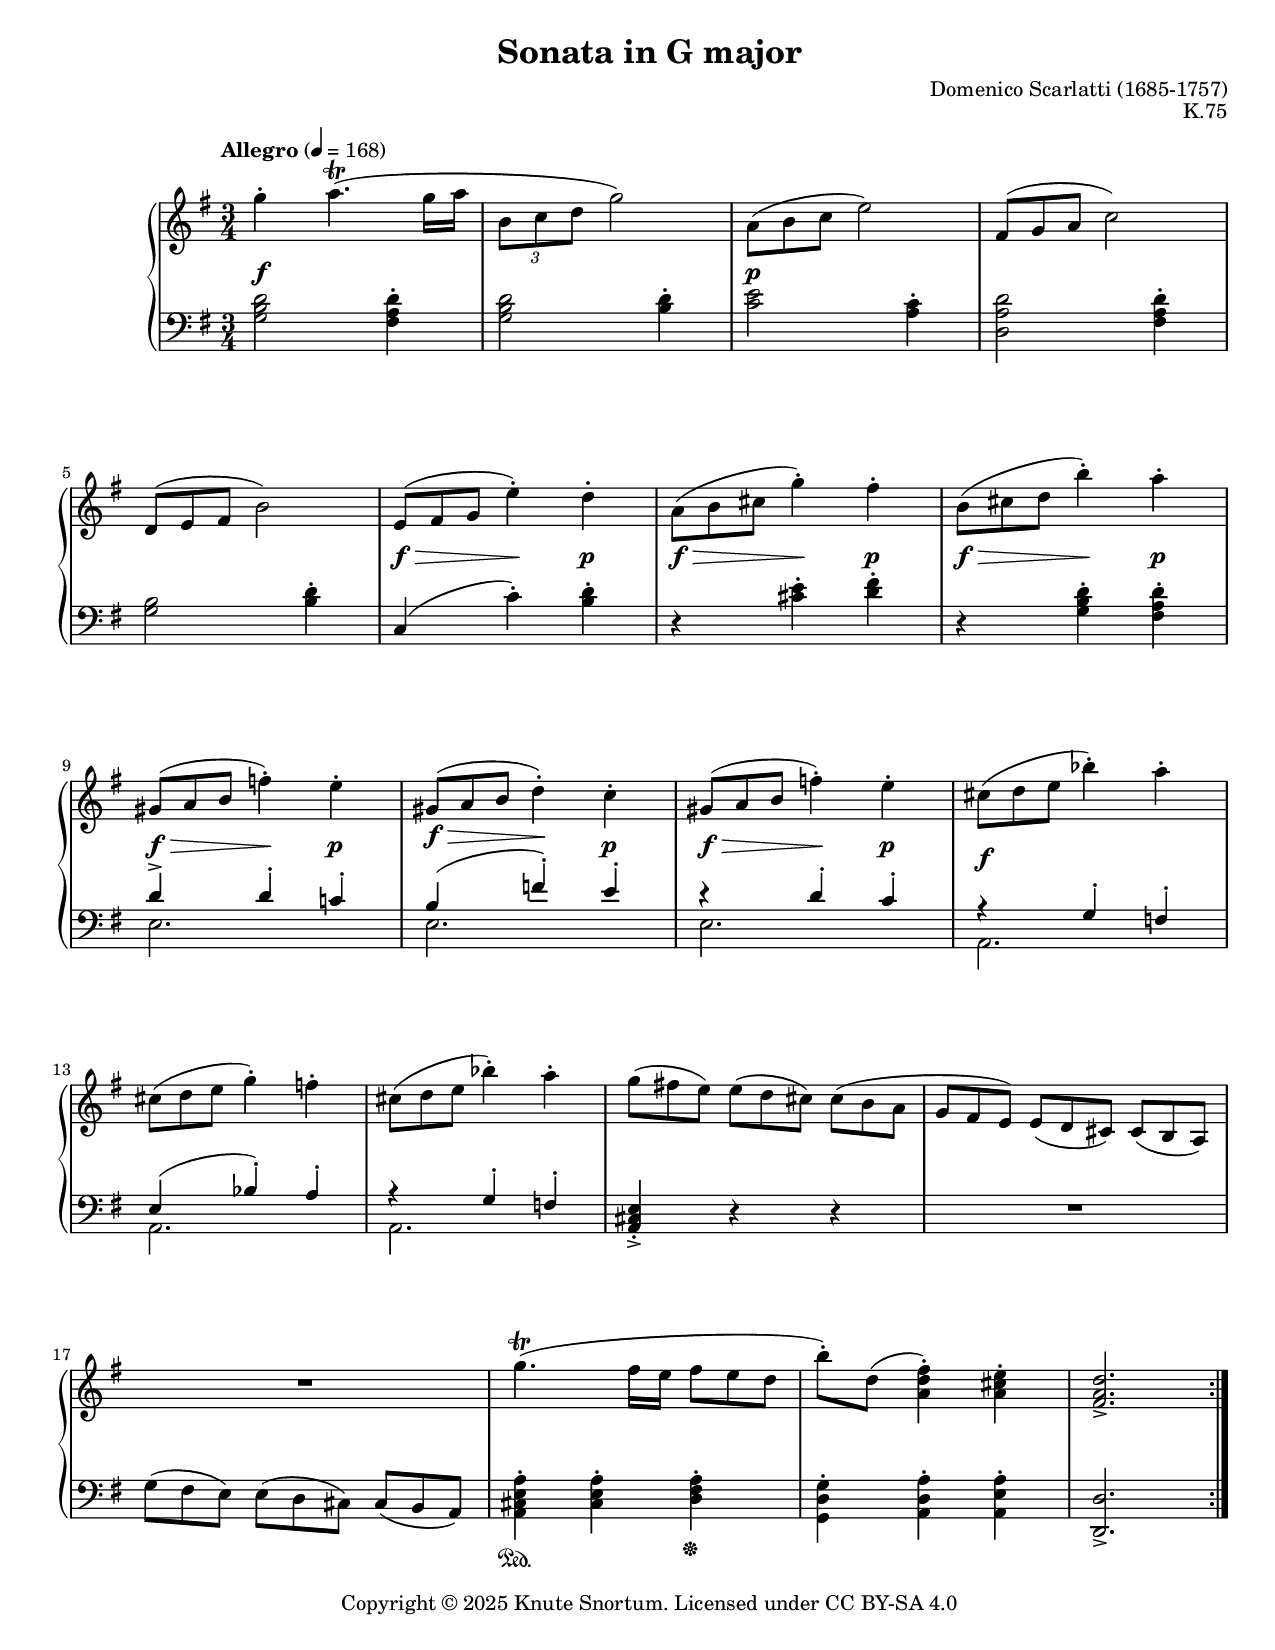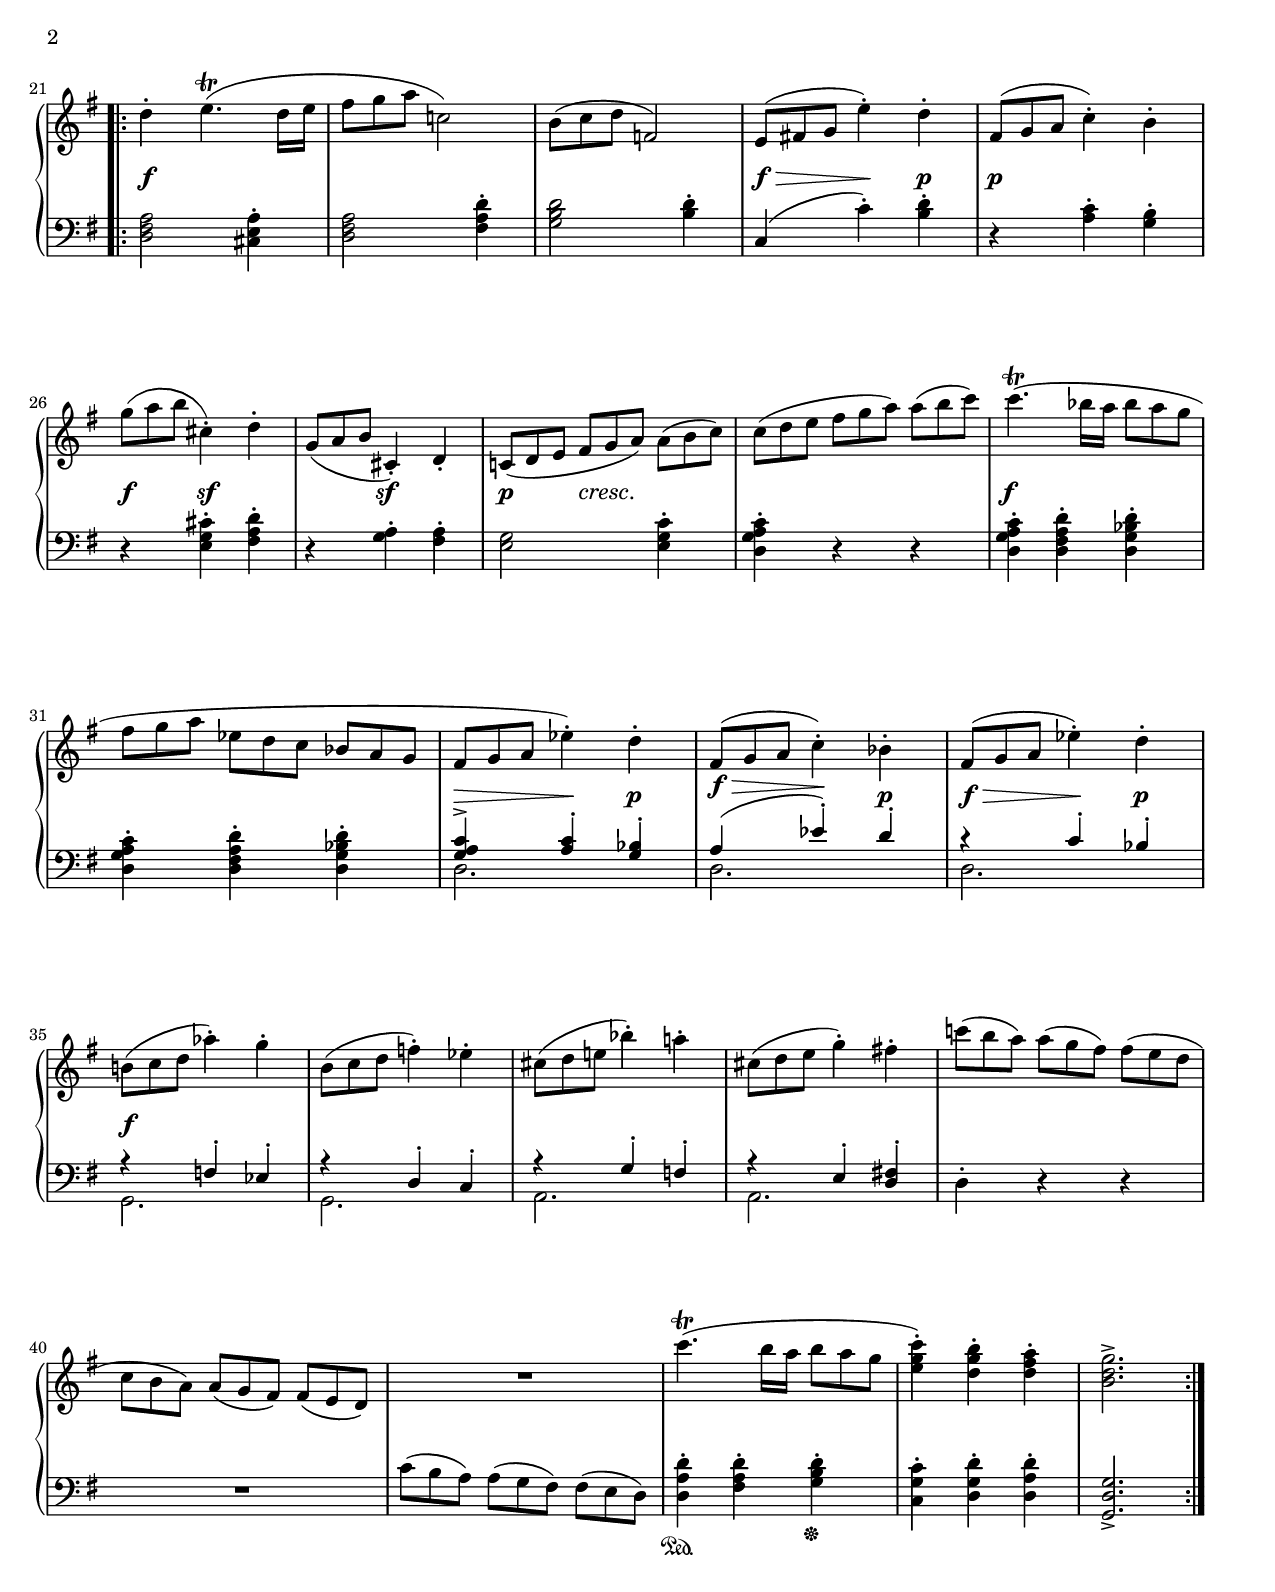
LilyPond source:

%...+....1....+....2....+....3....+....4....+....5....+....6....+....7....+....

\version "2.24.0"
\include "globals.ily"

\header { 
  title = "Sonata in G major"
  opus = "K.75"
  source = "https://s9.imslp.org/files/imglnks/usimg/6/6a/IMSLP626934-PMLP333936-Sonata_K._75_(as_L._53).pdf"
}

%
% Positions and shapes
%

slurShapeA = \shape #'(
                        ((0 . 0) (0 . 0) (0 . 0) (0 . 0))
                        ((0.25 . 0) (0.25 . 0) (0 . 0) (0 . 0))
                      ) \etc

%
% Music
%

global = {
  \time 3/4
  \key g \major
}

rightHand = \relative {
  \global
  \repeat volta 2 {
    g''4-. 
      \tag layout { a4.(\trill } 
      \tag midi { \tuplet 3/2 { b16 a b a b a } b a }
      g16 a |
    \tuplet 3/2 { b,8 c d } g2) |
    \tupletOff
    \tuplet 3/2 { a,8( b c } e2) |
    \tuplet 3/2 { fs,8( g a } c2) |
    \tuplet 3/2 { d,8( e fs } b2) |
    \tuplet 3/2 { e,8( fs g } e'4-.) d-. |
    \tuplet 3/2 { a8( b cs } g'4-.) fs-. |
    \tuplet 3/2 { b,8( cs d } b'4-.) a-. |
    
    \barNumberCheck 9
    \tuplet 3/2 { gs,8( a b } f'4-.) e-. |
    \tuplet 3/2 { gs,8( a b } d4-.) c-. |
    \tuplet 3/2 { gs8( a b } f'4-.) e-. |
    \tuplet 3/2 { cs8( d e } bf'4-.) a-. |
    \tuplet 3/2 { cs,8( d e } g4-.) f-. |
    \tuplet 3/2 { cs8( d e } bf'4-.) a-. |
    \tuplet 3/2 { 
      g8( fs! e)  e( d cs)  cs( b a |
      g8 fs e)  e( d cs)  cs( b a) |
    }
    
    \barNumberCheck 17
    R2. |
    \tag layout { g''4.(\trill } 
      \tag midi { \tuplet 3/2 { a16 g a g a g } a g }
      fs16 e \tuplet 3/2 { fs8 e d } |
    b'8-.) d,( <a d fs>4-.) <a cs e>-. |
    <fs a d>2.-> |
  }
  \repeat volta 2 {
    d'4-. \offsetPositions #'(-1 . -1)
      \tag layout { e4.(\trill } 
      \tag midi { \tuplet 3/2 { fs16 e fs e fs e } fs e }
      d16 e |
    \tuplet 3/2 { fs8 g a } c,!2) |
    \tuplet 3/2 { b8( c d } f,2) |
    \tuplet 3/2 { e8( fs! g } e'4-.) d-. |
    
    \barNumberCheck 25
    \tuplet 3/2 { fs,8( g a } c4-.) b-. |
    \tuplet 3/2 { g'8( a b } cs,4-.) d-. |
    \tuplet 3/2 { g,8( a b } cs,4-.) d-. |
    \tuplet 3/2 { 
      c!8( d e  fs g a)  a( b c) |
      c8( d e  fs g a) a( b c) |
    }
    \tag layout { c4.-\slurShapeA (\trill } 
      \tag midi { \tuplet 3/2 { d16 c d c d c } d c }
      bf16 a \tuplet 3/2 { bf8 a g } |
    \tuplet 3/2 { fs8 g a  ef d c  bf a g } |
    \tuplet 3/2 { fs8 g a } ef'4-.) d-. |
    
    \barNumberCheck 33
    \tuplet 3/2 { fs,8( g a } c4-.) bf-. |
    \tuplet 3/2 { fs8( g a } ef'4-.) d-. |
    \tuplet 3/2 { b!8( c d } af'4-.) g-. |
    \tuplet 3/2 { b,8( c d } f4-.) ef-. |
    \tuplet 3/2 { cs8( d e! } bf'4-.) a!-. |
    \tuplet 3/2 { cs,8( d e } g4-.) fs!-. |
    \tuplet 3/2 { 
      c'!8( b a)  a( g fs)  fs( e d |
      c8 b a)  a( g fs)  fs( e d) |
    }
    
    \barNumberCheck 41
    R2. |
    \offsetPositions #'(-0.5 . 0) 
      \tag layout { c''4.(\trill } 
      \tag midi { \tuplet 3/2 { d16 c d c d c } d c }
      b16 a \tuplet 3/2 { b8 a g } |
    <e g c>4-.) <d g b>-. <d fs a>-. |
    <b d g>2.-> |
  }
}

leftHandUpper = \relative {
  \repeat volta 2 {
    s2. * 8 |
    
    \barNumberCheck 9
    \voiceThree d'4-> d-. c!-. |
    b4( f'-.) e-. |
    r4 d-. c-. |
    r4 g-. f-. |
    e4( bf'-.) a-. |
    r4 g-. f-. |
    s2. * 2 |
    
    \barNumberCheck 17
    s2. * 4 |
  }
  \repeat volta 2 {
    s2. * 4 |
    
    \barNumberCheck 25
    s2. * 7 |
    <g a c>4-> <a c>-. <g bf>-. |
    
    \barNumberCheck 33
    a4( ef'-.) d-. |
    r4 c-. bf-. |
    r4 f-. ef-. |
    r4 d-. c-. |
    r4 g'-. f-. |
    r4 e-. <d fs!>-. |
    s2. * 2 |
    
    \barNumberCheck 41
    s2. * 4 |
  }
}

leftHandLower = \relative {
  \repeat volta 2 {
    <g b d>2 <fs a d>4-. |
    <g b d>2 <b d>4-. |
    <c e>2 <a c>4-. |
    <d, a' d>2 <fs a d>4-. |
    <g b>2 <b d>4-. |
    c,4( c'4-.) <b d>-. |
    r4 <cs e>-. <d fs>-. |
    r4 <g, b d>-. <fs a d>-. |
    
    \barNumberCheck 9
    \voiceTwo e2. |
    e2. |
    e2. |
    a,2. |
    a2. |
    a2. |
    \oneVoice <a cs e>4-.-> r r|
    R2. |
    
    \barNumberCheck 17
    \tupletOff
    \tuplet 3/2 { g'8( fs e)  e( d cs)  cs( b a) } |
    <a cs e a>4-.\sustainOn <cs e a>-. <d fs a>-.\sustainOff |
    \stemDown <g, d' g>4-. <a d a'>-. <a e' a>-. |
    \stemNeutral <d, d'>2.-> |
  }
  \repeat volta 2 {
    <d' fs a>2 <cs e a>4-. |
    <d fs a>2 <fs a d>4-. |
    <g b d>2 <b d>4-. |
    c,4( c'-.) <b d>-. |
    
    \barNumberCheck 25
    r4 <a c>-. <g b>-. |
    r4 <e g cs>-. <fs a d>-. |
    r4 <g a>-. <fs a>-. |
    <e g>2 <e g c>4-. |
    <d g a c>4-. r r |
    q4-. <d fs a d>-. <d g bf d>-. |
    <d g a c>4-. <d fs a d>-. <d g bf d>-. |
    \voiceTwo d2. |
    
    \barNumberCheck 33
    d2. |
    d2. |
    g,2. |
    g2. |
    a2. |
    a2. |
    \oneVoice d4-. r r |
    R2.
    
    \barNumberCheck 41
    \tuplet 3/2 { c'8( b a)  a( g fs)  fs( e d) } |
    <d a' d>4-.\sustainOn <fs a d>-. <g b d>-.\sustainOff |
    <c, g' c>4-. <d g d'>-. <d a' d>-. |
    <g, d' g>2.-> |
  }
}

leftHand = {
  \global
  \clef bass
  <<
    \new Voice \leftHandUpper
    \new Voice \leftHandLower
  >>
}

dynamics = {
  \override DynamicTextSpanner.style = #'none
  \repeat volta 2 {
    s2.\f |
    s2. |
    s2.\p |
    s2. * 2 |
    s4\f\> s\! s\p |
    s4\f\> s\! s\p |
    s4\f\> s\! s\p |
    
    \barNumberCheck 9
    s4\f\> s\! s\p |
    s4-\tweak Y-offset 0.5 \f-\tweak Y-offset 1 \> s\! s\p |
    s4\f\> s\! s\p |
    s2.-\tweak Y-offset -2 \f |
    s2. * 4 |
    
    \barNumberCheck 17
    s2. * 4 |
  }
  \repeat volta 2 {
    s2.\f |
    s2. * 2 |
    s4\f\> s\! s\p |
    
    \barNumberCheck 25
    s2.\p |
    s4\f \tag layout { s2\sf } \tag midi { s4\ff s\f } |
    s4 \tag layout { s2\sf } \tag midi { s4\ff s\f } |
    s4\p s2\cresc |
    s2. |
    s2.\f |
    s2. |
    s4\> s\! s\p |
    
    \barNumberCheck 33
    s4-\tweak Y-offset 0.5 \f-\tweak Y-offset 1 \> s\! s\p |
    s4\f\> s\! s\p |
    s2.\f |
    s2. * 5 |
    
    \barNumberCheck 41
    s2. * 4 |
  }
}

tempi = {
  \repeat volta 2 {
    \tempo "Allegro" 4 = 168
    s2. * 16 |
    
    \barNumberCheck 17
    s2. * 2 |
    \set Score.tempoHideNote = ##t
    s4 \tempo 4 = 152 s \tempo 4 = 138 s |
    s2. |
  }
  \repeat volta 2 {
    \tempo 4 = 168
    s2. * 4 |
    
    \barNumberCheck 25
    s2. * 16 |
    
    \barNumberCheck 41
    s2. * 2 |
    \tag layout { s2. * 2 | }
    \tag midi {
      \alternative {
        {
          s4 \tempo 4 = 152 s \tempo 4 = 138 s |
          s2. |
        }
        {
          \tempo 4 = 144 s4 \tempo 4 = 126 s \tempo 4 = 112 s |
          s2. |
        }
      }
    }
  }
}

forceBreaks = {
  % page 1
  s2. * 4 \break
  s2. * 4 \break
  s2. * 4 \break
  s2. * 4 \break
  s2. * 4 \pageBreak
  
  % page 2
  s2. * 5 \break
  s2. * 5 \break
  s2. * 4 \break
  s2. * 5 \break
}

\score {
  \keepWithTag layout  
  \new PianoStaff \with {
    \override StaffGrouper.staff-staff-spacing = 
    #'((basic-distance . 10)
         (padding . 1))
  } <<
    \new Staff = "upper" \rightHand
    \new Dynamics \dynamics
    \new Staff = "lower" \leftHand
    \new Dynamics \tempi
    \new Devnull \forceBreaks
  >>
  \layout {}
}

\include "articulate.ly"

\score {
  \keepWithTag midi
  \articulate <<
    \new Staff = "upper" << \rightHand \dynamics \tempi >>
    \new Staff = "lower" << \leftHand \dynamics \tempi >>
  >>
  \midi {}
}
